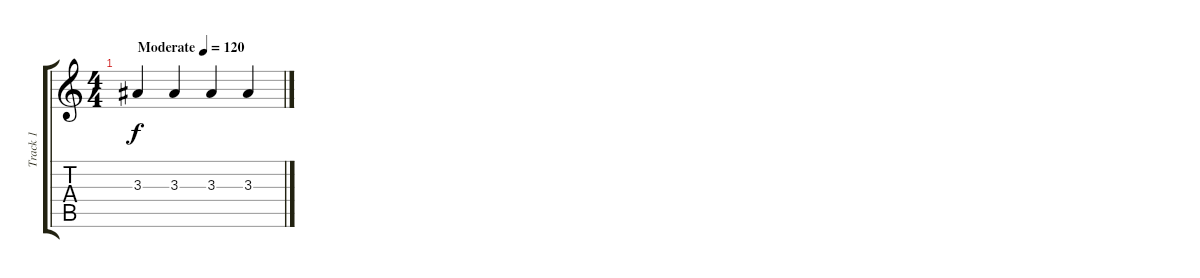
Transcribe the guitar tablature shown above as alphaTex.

\track ("Track 1" "Track 1") {instrument acousticguitarsteel}
\staff {score tabs}
\tuning (E4 B3 G3 D3 A2 E2) {hide}
\ts (4 4)
\tempo (120 "Moderate")
\clef g2
\ks c
3.3.4{dy f instrument acousticguitarsteel} 3.3.4 3.3.4 3.3.4
